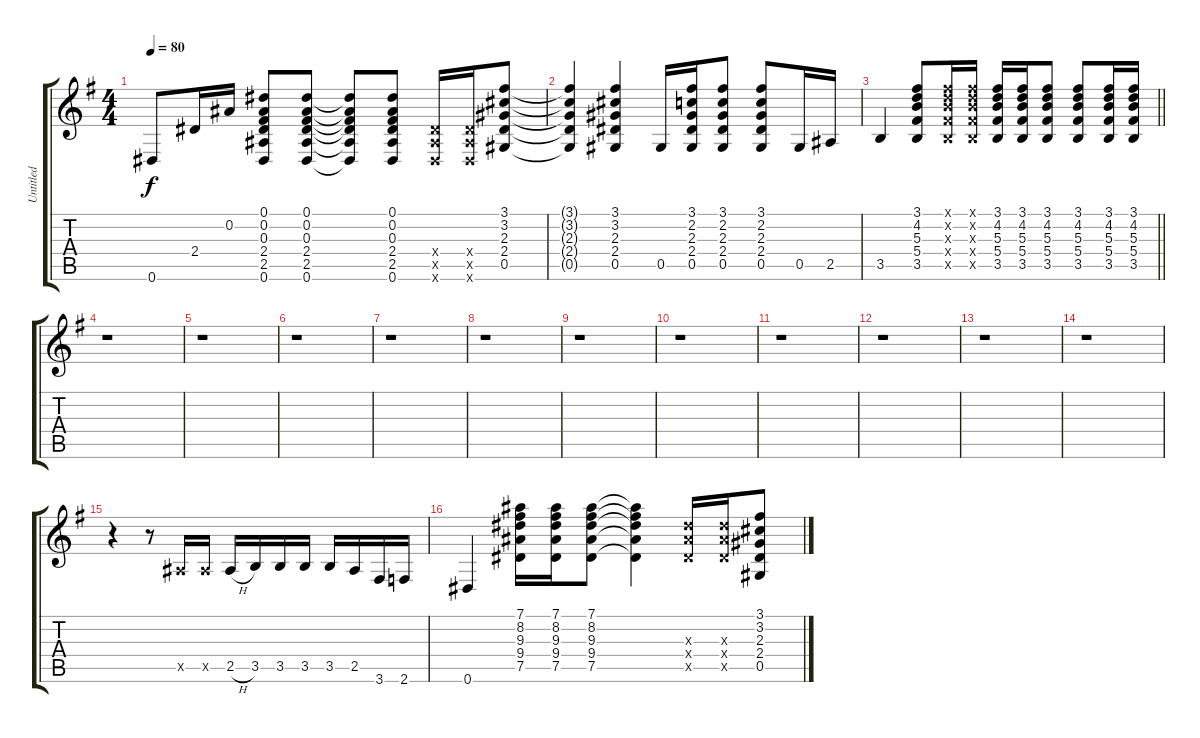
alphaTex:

\track ("Untitled" "Untitled") {instrument distortionguitar}
\staff {score tabs}
\tuning (Eb4 Bb3 Gb3 Db3 Ab2 Eb2) {hide}
\ts (4 4)
\tempo 80
\clef g2
\ks g
0.6.8{dy f} 2.4.16 0.2.16 (0.1 0.2 0.3 2.4 2.5 0.6).8 (0.1 0.2 0.3 2.4 2.5 0.6).8 (0.1{t} 0.2{t} 0.3{t} 2.4{t} 2.5{t} 0.6{t}).8 (0.1 0.2 0.3 2.4 2.5 0.6).8 (2.4{x} 2.5{x} 0.6{x}).16 (2.4{x} 2.5{x} 0.6{x}).16 (3.1 3.2 2.3 2.4 0.5).8 |
(3.1{t} 3.2{t} 2.3{t} 2.4{t} 0.5{t}).4 (3.1 3.2 2.3 2.4 0.5).4 0.5.16 (3.1 2.2 2.3 2.4 0.5).16 (3.1 2.2 2.3 2.4 0.5).8 (3.1 2.2 2.3 2.4 0.5).8 0.5.16 2.5.16 |
\barLineRight lightlight
3.5.4 (3.1 4.2 5.3 5.4 3.5).8 (3.1{x} 4.2{x} 5.3{x} 5.4{x} 3.5{x}).16 (3.1{x} 4.2{x} 5.3{x} 5.4{x} 3.5{x}).16 (3.1 4.2 5.3 5.4 3.5).16 (3.1 4.2 5.3 5.4 3.5).16 (3.1 4.2 5.3 5.4 3.5).8 (3.1 4.2 5.3 5.4 3.5).8 (3.1 4.2 5.3 5.4 3.5).16 (3.1 4.2 5.3 5.4 3.5).16 |
\section ("" " ")
r.1 |
r.1 |
r.1 |
r.1 |
r.1 |
r.1 |
r.1 |
r.1 |
r.1 |
r.1 |
r.1 |
r.4 r.8 2.5{x}.16 2.5{x}.16 2.5{h}.16 3.5.16 3.5.16 3.5.16 3.5.16 2.5.16 3.6.16 2.6.16 |
0.6.4 (7.1 8.2 9.3 9.4 7.5).16 (7.1 8.2 9.3 9.4 7.5).16 (7.1 8.2 9.3 9.4 7.5).8 (7.1{t} 8.2{t} 9.3{t} 9.4{t} 7.5{t}).4 (9.3{x} 9.4{x} 7.5{x}).16 (9.3{x} 9.4{x} 7.5{x}).16 (3.1 3.2 2.3 2.4 0.5).8
